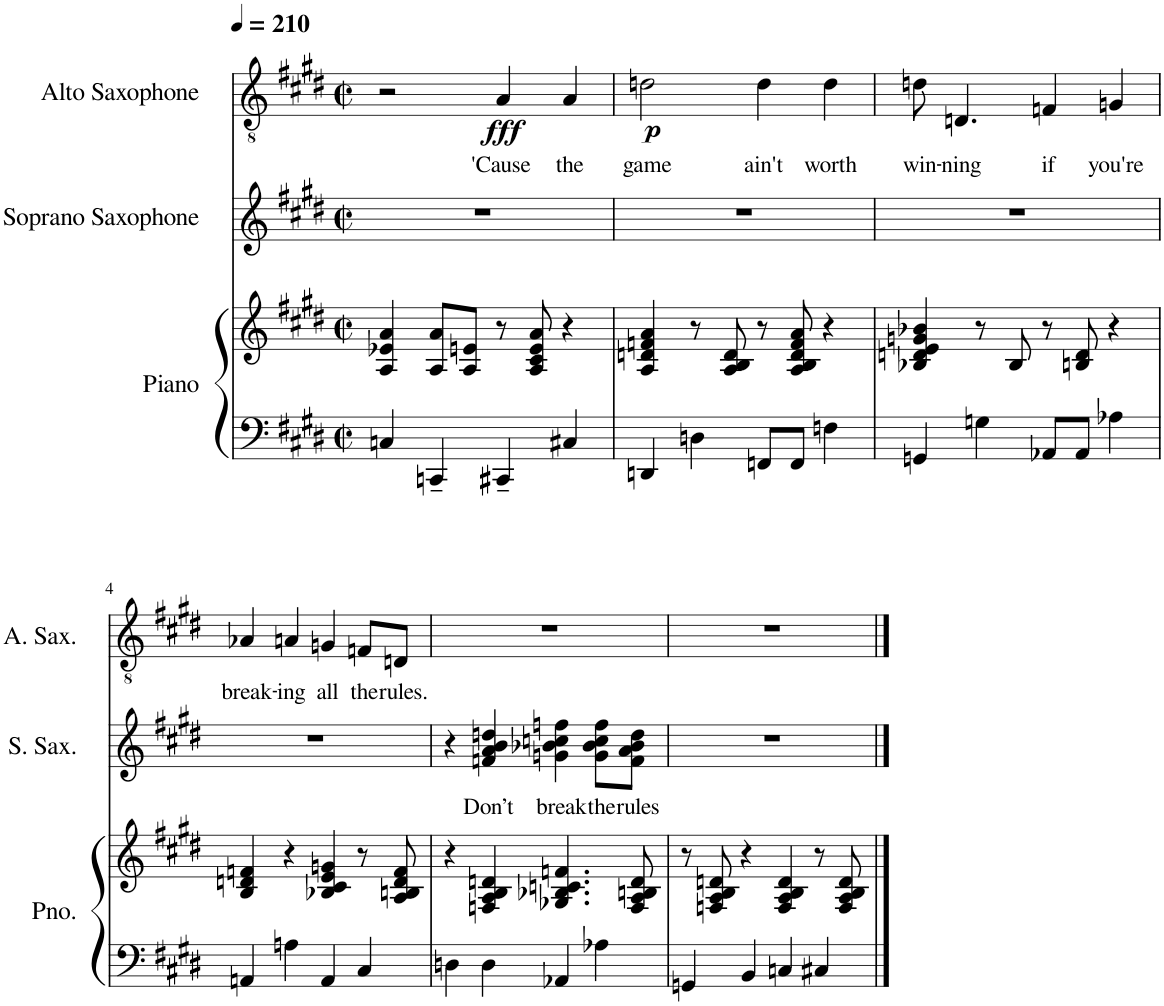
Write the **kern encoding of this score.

**kern	**kern	**kern	**text	**kern	**text	**dynam
*part3	*part3	*part2	*part2	*part1	*part1	*part1
*staff4	*staff3	*staff2	*staff2	*staff1	*staff1	*staff1
*I"Piano	*	*I"Soprano Saxophone	*	*I"Alto Saxophone	*	*
*I'Pno.	*	*I'S. Sax.	*	*I'A. Sax.	*	*
*clefF4	*clefG2	*clefG2	*	*clefGv2	*	*
*	*	*ITrd1c2	*	*ITrd5c9	*	*
*k[f#c#g#d#]	*k[f#c#g#d#]	*k[f#c#g#d#]	*	*k[f#c#g#d#]	*	*
*M2/2	*M2/2	*M2/2	*	*M2/2	*	*
*met(c|)	*met(c|)	*met(c|)	*	*met(c|)	*	*
*MM210	*MM210	*MM210	*	*MM210	*	*
=1	=1	=1	=1	=1	=1	=1
4Cn/	4A/ 4e-X/ 4a/	1r	.	2r	.	.
4CCn~/	8A/ 8a/L	.	.	.	.	.
.	8A/ 8en/J	.	.	.	.	.
!	!	!	!	!	!LO:LY:b	!LO:DY:b
4CC#X~/	8r	.	.	4A/	'Cause	fff
.	8A/ 8c#/ 8e/ 8a/	.	.	.	.	.
!	!	!	!	!	!LO:LY:b	!
4C#X/	4r	.	.	4A/	the	.
=2	=2	=2	=2	=2	=2	=2
!	!	!	!	!	!LO:LY:b	!LO:DY:b
4DDn/	4A/ 4dn/ 4fn/ 4a/	1r	.	2dn\	game	p
4Dn\	8r	.	.	.	.	.
.	8A/ 8B/ 8d/	.	.	.	.	.
!	!	!	!	!	!LO:LY:b	!
8FFn/L	8r	.	.	4d\	ain't	.
8FF/J	8A/ 8B/ 8d/ 8f/ 8a/	.	.	.	.	.
!	!	!	!	!	!LO:LY:b	!
4Fn\	4r	.	.	4d\	worth	.
=3	=3	=3	=3	=3	=3	=3
!	!	!	!	!	!LO:LY:b	!
4GGn/	4B-X/ 4dn/ 4e/ 4gn/ 4b-X/	1r	.	8dn\	win-	.
!	!	!	!	!	!LO:LY:b	!
.	.	.	.	4.Dn/	-ning	.
4Gn\	8r	.	.	.	.	.
.	8B-/	.	.	.	.	.
!	!	!	!	!	!LO:LY:b	!
8AA-X/L	8r	.	.	4Fn/	if	.
8AA-/J	8Bn/ 8d/	.	.	.	.	.
!	!	!	!	!	!LO:LY:b	!
4A-X\	4r	.	.	4Gn/	you're	.
!!LO:LB:g=z
=4	=4	=4	=4	=4	=4	=4
!	!	!	!	!	!LO:LY:b	!
4AAn/	4B/ 4dn/ 4fn/	1r	.	4A-X/	break-	.
!	!	!	!	!	!LO:LY:b	!
4An\	4r	.	.	4An/	-ing	.
!	!	!	!	!	!LO:LY:b	!
4AA/	4B-X/ 4c#/ 4e/ 4gn/	.	.	4Gn/	all	.
!	!	!	!	!	!LO:LY:b	!
4C#/	8r	.	.	8Fn/L	the	.
!	!	!	!	!	!LO:LY:b	!
.	8A/ 8Bn/ 8d/ 8f/	.	.	8Dn/J	rules.	.
=5	=5	=5	=5	=5	=5	=5
4Dn\	4r	4r	.	1r	.	.
!	!	!	!LO:LY:b	!	!	!
4D\	4Fn/ 4A/ 4B/ 4dn/	4fn/ 4a/ 4b/ 4ddn/	Don’t	.	.	.
!	!	!	!LO:LY:b	!	!	!
4AA-X/	4.G-X/ 4.B-X/ 4.cn/ 4.fn/	4gn\ 4b-X\ 4ccn\ 4ffn\	break	.	.	.
!	!	!	!LO:LY:b	!	!	!
4A-X\	.	8g\ 8b-\ 8cc\ 8ff\L	the	.	.	.
!	!	!	!LO:LY:b	!	!	!
.	8F/ 8A/ 8Bn/ 8d/	8f\ 8a\ 8b-\ 8dd\J	rules	.	.	.
=6	=6	=6	=6	=6	=6	=6
4GGn/	8r	1r	.	1r	.	.
.	8Fn/ 8A/ 8B/ 8dn/	.	.	.	.	.
4BB/	4r	.	.	.	.	.
4Cn/	4F/ 4A/ 4B/ 4d/	.	.	.	.	.
4C#X/	8r	.	.	.	.	.
.	8F/ 8A/ 8B/ 8d/	.	.	.	.	.
==	==	==	==	==	==	==
*-	*-	*-	*-	*-	*-	*-
